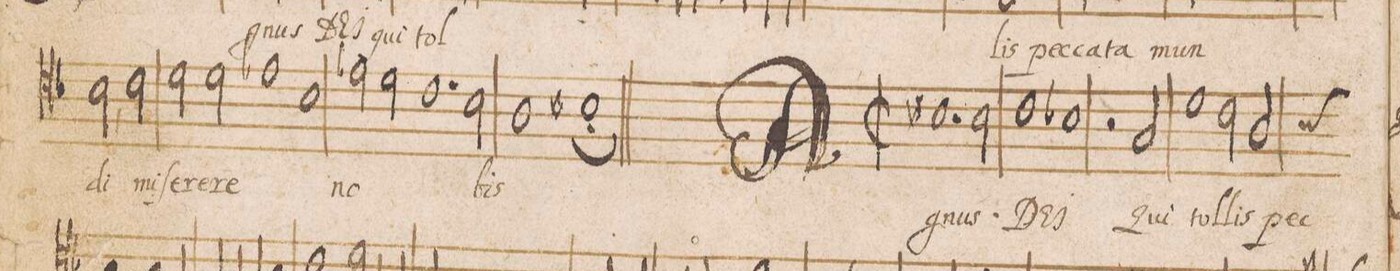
**kern	**text
*I"ALTVS	*
*clefC4	*
*k[b-]	*
*met(C|)	*
*M2/1	*
2B-,<\	-di
2c\	mi-
=30-	=30-
2d\	-ſe-
2d\	-re-
1e-X\	-re
=31-	=31-
1B-\	.
2e-X\	no-
2d\	.
=32-	=32-
1.c\	.
2B-\	-bis
=33-	=33-
1A\	.
1Bn\;<l	.
=34||	=34||
*M2/1	*
*met(C|)	*
*mmet(c|)	*
1.Bn\	A-
2B\	-gnus
=35-	=35-
1c\	DE-
1B-X\	-I
=36-	=36-
2r	.
2G/	qui
1d\	tol-
=37-	=37-
2c\	-lis
2A/	pec-
*-	*-
